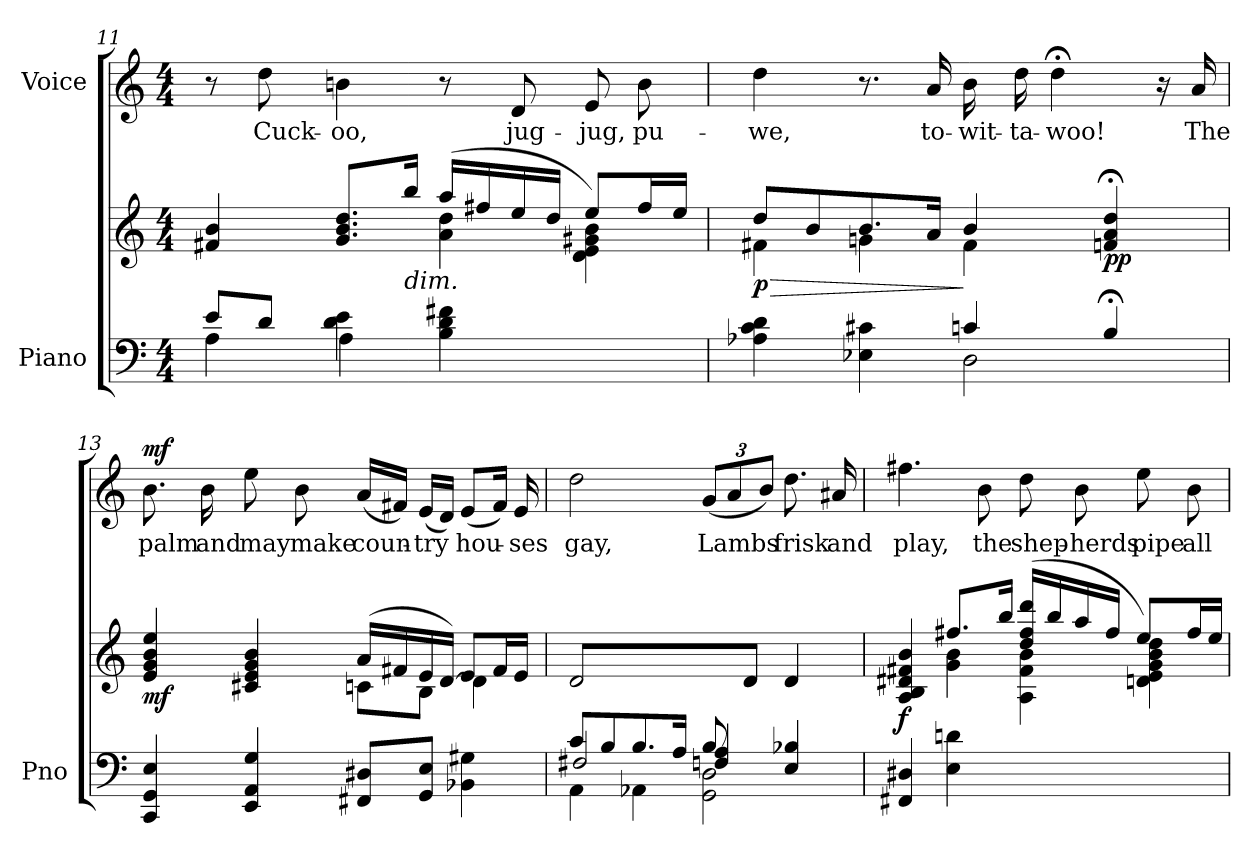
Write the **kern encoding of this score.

**kern	**kern	**dynam	**kern	**text	**dynam
*part2	*part2	*part2	*part1	*part1	*part1
*staff3	*staff2	*staff2/3	*staff1	*staff1	*staff1
*I"Piano	*	*	*I"Voice	*	*
*I'Pno	*	*	*	*	*
*clefF4	*clefG2	*	*clefG2	*	*
*k[]	*k[]	*	*k[]	*	*
*M4/4	*M4/4	*	*M4/4	*	*
=11	=11	=11	=11	=11	=11
*^	*^	*	*	*	*
*	*	*	*^	*	*	*	*
8e/L	4A\	4f#X/ 4b/	2ryy	2.ryy	.	8r	.	.
8d/J	.	.	.	.	.	8dd\	Cuck-	.
4d\ 4e\	4A\	8.g/ 8.b/ 8.dd/L	.	.	.	4bn\	-oo,	.
!	!	!LO:TX:b:i:t=dim.	!	!	!	!	!	!
.	.	16bb/Jk	.	.	.	.	.	.
4ryy	4B\ 4d\ 4f#X\	(16aa/LL	4a\ 4dd\	.	.	8r	.	.
.	.	16ff#X/	.	.	.	.	.	.
.	.	16ee/	.	.	.	8d/	jug-	.
.	.	16dd/JJ	.	.	.	.	.	.
4ryy	4ryy	8ee/L)	4ryy	4d\ 4e\ 4g#X\ 4b\	.	8e/	-jug,	.
.	.	16ff#/L	.	.	.	8b\	pu-	.
.	.	16ee/JJ	.	.	.	.	.	.
*	*	*v	*v	*v	*	*	*	*
=12	=12	=12	=12	=12	=12	=12
!	!	!	!LO:HP:b	!	!	!
*	*	*^	*	*	*	*
!	!	!	!	!LO:DY:n=1:b	!	!	!
4A-X\ 4c\ 4d\	2ryy	8dd/L	4f#X\	> p	4dd\	-we,	.
.	.	8b/	.	.	.	.	.
4E-X\ 4c#X\	.	8.b/	4gn\	.	8.r	.	.
.	.	16a/Jk	.	.	16a/	to-	.
4cn/	2D\	4b/	4f#\	]	16b\	-wit-	.
.	.	.	.	.	16dd\	-ta-	.
.	.	.	.	.	4dd;<\	-woo!	.
!	!	!	!	!LO:DY:n=2:b	!	!	!
4B;</	.	4fn/;< 4a/;< 4dd/;<	4ryy	pp	.	.	.
.	.	.	.	.	16r	.	.
.	.	.	.	.	16a/	The	.
*v	*v	*	*	*	*	*	*
=13	=13	=13	=13	=13	=13	=13
!	!	!	!LO:DY:b	!	!	!LO:DY:a
4CC/ 4GG/ 4E/	4e/ 4g/ 4b/ 4ee/	2ryy	mf	8.b\	palm	mf
.	.	.	.	16b\	and	.
4EE/ 4AA/ 4G/	4c#X/ 4e/ 4g/ 4b/	.	.	8ee\	may	.
.	.	.	.	8b\	make	.
8FF#X/ 8D#X/L	(16a/LL	8cn\L	.	(16a/LL	coun-	.
.	16f#X/	.	.	16f#X/JJ)	.	.
8GG/ 8E/J	16e/	8B\J	.	(16e/LL	-try	.
.	[<16d/JJ)	.	.	16d/JJ)	.	.
4BB-X\ 4G#X\	8e/L	4d\]	.	(8e/L	hou-	.
.	16f#/L	.	.	16f#/Jk)	.	.
.	16e/JJ	.	.	16e/	-ses	.
*	*v	*v	*	*	*	*
=14	=14	=14	=14	=14	=14
*^	*	*	*	*	*
*	*^	*	*	*	*	*
*	*	*^	*	*	*	*	*
2ryy	8c/L	2F#X/	4AA\	2d/	.	2dd\	gay,	.
.	8B/	.	.	.	.	.	.	.
.	8.B/	.	4AA-X\	.	.	.	.	.
.	16A/Jk	.	.	.	.	.	.	.
*	*	*	*	*	*	*Xbrackettup	*	*
8B/L	2ryy	4Fn/ 4A/	2GG\ 2D\	8ryy	.	(12g/L	Lambs	.
.	.	.	.	.	.	12a/	.	.
4.ryy	.	.	.	8d/J	.	.	.	.
.	.	.	.	.	.	12b/J)	.	.
.	.	4E/ 4B-X/	.	4d/	.	8.dd\	frisk	.
.	.	.	.	.	.	16a#X/	and	.
*v	*v	*v	*v	*	*	*	*	*
=15	=15	=15	=15	=15	=15
*	*^	*	*	*	*
*	*	*^	*	*	*	*
!	!	!	!	!LO:DY:b	!	!	!
4FF#X/ 4D#X/	4A/ 4B/ 4d#X/ 4f#X/ 4b/	4ryy	2ryy	f	4.ff#X\	play,	.
4E\ 4dn\	8.ff#X/L	4g\ 4b\	.	.	.	.	.
.	.	.	.	.	8b\	the	.
.	16bb/Jk	.	.	.	.	.	.
2ryy	(>16dd/ 16ff#/ 16ddd/LL	2ryy	4A\ 4f#\ 4b\	.	8dd\	shep-	.
.	16bb/	.	.	.	.	.	.
.	16aa/	.	.	.	8b\	-herds	.
.	16ff#/JJ	.	.	.	.	.	.
.	8ee/L)	.	4dn\ 4e\ 4g\ 4b\ 4dd\	.	8ee\	pipe	.
.	16ff#/L	.	.	.	8b\	all	.
.	16ee/JJ	.	.	.	.	.	.
*	*v	*v	*v	*	*	*	*
=	=	=	=	=	=
*-	*-	*-	*-	*-	*-
